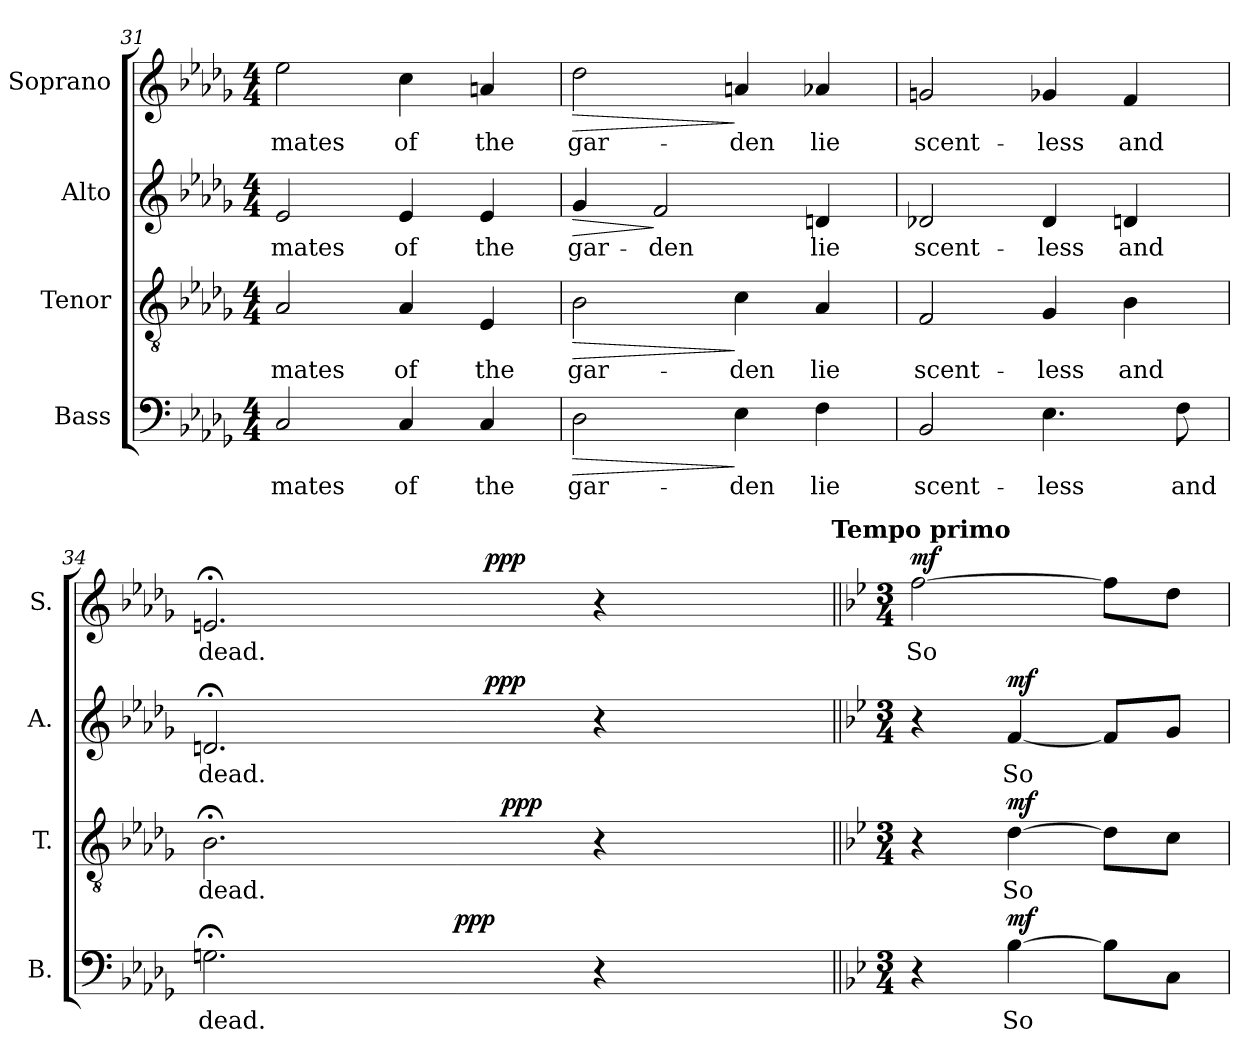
**kern	**text	**dynam	**kern	**text	**dynam	**kern	**text	**dynam	**kern	**text	**dynam
*part4	*part4	*part4	*part3	*part3	*part3	*part2	*part2	*part2	*part1	*part1	*part1
*staff4	*staff4	*staff4	*staff3	*staff3	*staff3	*staff2	*staff2	*staff2	*staff1	*staff1	*staff1
*I"Bass	*	*	*I"Tenor	*	*	*I"Alto	*	*	*I"Soprano	*	*
*I'B.	*	*	*I'T.	*	*	*I'A.	*	*	*I'S.	*	*
*clefF4	*	*	*clefGv2	*	*	*clefG2	*	*	*clefG2	*	*
*	*	*	*ITrd7c12	*	*	*	*	*	*	*	*
*k[b-e-a-d-g-]	*	*	*k[b-e-a-d-g-]	*	*	*k[b-e-a-d-g-]	*	*	*k[b-e-a-d-g-]	*	*
*D-:	*	*	*D-:	*	*	*D-:	*	*	*D-:	*	*
*M4/4	*	*	*M4/4	*	*	*M4/4	*	*	*M4/4	*	*
=31	=31	=31	=31	=31	=31	=31	=31	=31	=31	=31	=31
!	!LO:LY:b:color=#000000	!	!	!	!	!	!	!	!	!	!
!	!	!	!	!LO:LY:b:color=#000000	!	!	!	!	!	!	!
!	!	!	!	!	!	!	!LO:LY:b:color=#000000	!	!	!	!
!	!	!	!	!	!	!	!	!	!	!LO:LY:b:color=#000000	!
2Ci/	mates	.	2AA-i/	mates	.	2e-i/	mates	.	2ee-i\	mates	.
!	!LO:LY:b:color=#000000	!	!	!	!	!	!	!	!	!	!
!	!	!	!	!LO:LY:b:color=#000000	!	!	!	!	!	!	!
!	!	!	!	!	!	!	!LO:LY:b:color=#000000	!	!	!	!
!	!	!	!	!	!	!	!	!	!	!LO:LY:b:color=#000000	!
4Ci/	of	.	4AA-i/	of	.	4e-i/	of	.	4cci\	of	.
!	!LO:LY:b:color=#000000	!	!	!	!	!	!	!	!	!	!
!	!	!	!	!LO:LY:b:color=#000000	!	!	!	!	!	!	!
!	!	!	!	!	!	!	!LO:LY:b:color=#000000	!	!	!	!
!	!	!	!	!	!	!	!	!	!	!LO:LY:b:color=#000000	!
4Ci/	the	.	4EE-i/	the	.	4e-i/	the	.	4ani/	the	.
=32	=32	=32	=32	=32	=32	=32	=32	=32	=32	=32	=32
!	!LO:LY:b:color=#000000	!LO:HP:b	!	!	!	!	!	!	!	!	!
!	!	!	!	!LO:LY:b:color=#000000	!LO:HP:b	!	!	!	!	!	!
!	!	!	!	!	!	!	!LO:LY:b:color=#000000	!LO:HP:b	!	!	!
!	!	!	!	!	!	!	!	!	!	!LO:LY:b:color=#000000	!LO:HP:b
2D-i\	gar-	>	2BB-i\	gar-	>	4g-i/	gar-	>	2dd-i\	gar-	>
!	!	!	!	!	!	!	!LO:LY:b:color=#000000	!	!	!	!
.	.	.	.	.	.	2fi/	-den	]	.	.	.
!	!LO:LY:b:color=#000000	!	!	!	!	!	!	!	!	!	!
!	!	!	!	!LO:LY:b:color=#000000	!	!	!	!	!	!	!
!	!	!	!	!	!	!	!	!	!	!LO:LY:b:color=#000000	!
4E-i\	-den	]	4Ci\	-den	]	.	.	.	4ani/	-den	]
!	!LO:LY:b:color=#000000	!	!	!	!	!	!	!	!	!	!
!	!	!	!	!LO:LY:b:color=#000000	!	!	!	!	!	!	!
!	!	!	!	!	!	!	!LO:LY:b:color=#000000	!	!	!	!
!	!	!	!	!	!	!	!	!	!	!LO:LY:b:color=#000000	!
4Fi\	lie	.	4AA-i/	lie	.	4dni/	lie	.	4a-Xi/	lie	.
!!LO:LB:g=z
=33	=33	=33	=33	=33	=33	=33	=33	=33	=33	=33	=33
!	!LO:LY:b:color=#000000	!	!	!	!	!	!	!	!	!	!
!	!	!	!	!LO:LY:b:color=#000000	!	!	!	!	!	!	!
!	!	!	!	!	!	!	!LO:LY:b:color=#000000	!	!	!	!
!	!	!	!	!	!	!	!	!	!	!LO:LY:b:color=#000000	!
2BB-i/	scent-	.	2FFi/	scent-	.	2d-Xi/	scent-	.	2gni/	scent-	.
!	!LO:LY:b:color=#000000	!	!	!	!	!	!	!	!	!	!
!	!	!	!	!LO:LY:b:color=#000000	!	!	!	!	!	!	!
!	!	!	!	!	!	!	!LO:LY:b:color=#000000	!	!	!	!
!	!	!	!	!	!	!	!	!	!	!LO:LY:b:color=#000000	!
4.E-i\	-less	.	4GG-i/	-less	.	4d-i/	-less	.	4g-Xi/	-less	.
!	!	!	!	!LO:LY:b:color=#000000	!	!	!	!	!	!	!
!	!	!	!	!	!	!	!LO:LY:b:color=#000000	!	!	!	!
!	!	!	!	!	!	!	!	!	!	!LO:LY:b:color=#000000	!
.	.	.	4BB-i\	and	.	4dni/	and	.	4fi/	and	.
!	!LO:LY:b:color=#000000	!	!	!	!	!	!	!	!	!	!
8Fi\	and	.	.	.	.	.	.	.	.	.	.
=34	=34	=34	=34	=34	=34	=34	=34	=34	=34	=34	=34
!	!LO:LY:b:color=#000000	!	!	!	!	!	!	!	!	!	!
!	!	!	!	!LO:LY:b:color=#000000	!	!	!	!	!	!	!
!	!	!	!	!	!	!	!LO:LY:b:color=#000000	!	!	!	!
!	!	!	!	!	!	!	!	!	!	!LO:LY:b:color=#000000	!
*^	*	*	*^	*	*	*^	*	*	*^	*	*
*	*	*	*	*	*	*	*	*	*	*	*	*	*^	*	*
2.Gn;i\	4ryy	dead.	.	2.BB-;i\	2ryy	dead.	.	2.dn;i/	2ryy	dead.	.	2.en;i/	2ryy	2ryy	dead.	.
.	8ryy	.	.	.	.	.	.	.	.	.	.	.	.	.	.	.
.	16ryy	.	.	.	.	.	.	.	.	.	.	.	.	.	.	.
.	32ryy	.	.	.	.	.	.	.	.	.	.	.	.	.	.	.
.	64ryy	.	.	.	.	.	.	.	.	.	.	.	.	.	.	.
.	512.ryy	.	.	.	.	.	.	.	.	.	.	.	.	.	.	.
.	2ryy	.	ppp	.	.	.	.	.	.	.	.	.	.	.	.	.
.	.	.	.	.	64ryy	.	.	.	128.ryy	.	.	.	128.ryy	4ryy	.	.
.	.	.	.	.	.	.	.	.	4ryy	.	ppp	.	4ryy	.	.	ppp
.	.	.	.	.	256ryy	.	.	.	.	.	.	.	.	.	.	.
.	.	.	.	.	1024ryy	.	.	.	.	.	.	.	.	.	.	.
.	.	.	.	.	4ryy	.	ppp	.	.	.	.	.	.	.	.	.
4r	.	.	.	4r	.	.	.	4r	.	.	.	4r	.	8ryy	.	.
.	.	.	.	.	.	.	.	.	8ryy	.	.	.	8ryy	.	.	.
.	.	.	.	.	8ryy	.	.	.	.	.	.	.	.	.	.	.
.	.	.	.	.	.	.	.	.	.	.	.	.	.	16ryy	.	.
.	.	.	.	.	.	.	.	.	16ryy	.	.	.	16ryy	.	.	.
.	.	.	.	.	16ryy	.	.	.	.	.	.	.	.	.	.	.
.	.	.	.	.	.	.	.	.	.	.	.	.	.	32ryy	.	.
.	.	.	.	.	.	.	.	.	32ryy	.	.	.	32ryy	.	.	.
.	.	.	.	.	32ryy	.	.	.	.	.	.	.	.	.	.	.
.	.	.	.	.	.	.	.	.	.	.	.	.	.	64ryy	.	.
.	.	.	.	.	.	.	.	.	64ryy	.	.	.	64ryy	.	.	.
.	.	.	.	.	.	.	.	.	.	.	.	.	.	128...ryy	.	.
.	128ryy	.	.	.	.	.	.	.	.	.	.	.	.	.	.	.
.	.	.	.	.	128ryy	.	.	.	.	.	.	.	.	.	.	.
.	256ryy	.	.	.	.	.	.	.	.	.	.	.	.	.	.	.
.	.	.	.	.	.	.	.	.	256ryy	.	.	.	256ryy	.	.	.
.	.	.	.	.	512.ryy	.	.	.	.	.	.	.	.	.	.	.
!	!	!	!	!	!	!	!	!	!	!	!	!	!	!LO:TX:a:B:t=Tempo primo	!	!
.	1024ryy	.	.	.	.	.	.	.	.	.	.	.	.	1024ryy	.	.
*v	*v	*	*	*	*	*	*	*v	*v	*	*	*v	*v	*v	*	*
*	*	*	*v	*v	*	*	*	*	*	*	*	*
=35||	=35||	=35||	=35||	=35||	=35||	=35||	=35||	=35||	=35||	=35||	=35||
*k[b-e-]	*	*	*k[b-e-]	*	*	*k[b-e-]	*	*	*k[b-e-]	*	*
*B-:	*	*	*B-:	*	*	*B-:	*	*	*B-:	*	*
*M3/4	*	*	*M3/4	*	*	*M3/4	*	*	*M3/4	*	*
*^	*	*	*^	*	*	*^	*	*	*^	*	*
*	*	*	*	*	*	*	*	*	*	*	*	*	*^	*	*
!	!	!	!	!	!	!	!	!	!	!	!	!	!	!	!LO:LY:b:color=#000000	!
*v	*v	*	*	*	*	*	*	*v	*v	*	*	*v	*v	*v	*	*
*	*	*	*v	*v	*	*	*	*	*	*	*	*
4r	.	.	4r	.	.	4r	.	.	[>2ffi\	So	mf
!	!LO:LY:b:color=#000000	!	!	!	!	!	!	!	!	!	!
!	!	!	!	!LO:LY:b:color=#000000	!	!	!	!	!	!	!
!	!	!	!	!	!	!	!LO:LY:b:color=#000000	!	!	!	!
[>4B-i\	So	mf	[>4Di\	So	mf	[<4fi/	So	mf	.	.	.
8B-i\L]	.	.	8Di\L]	.	.	8fi/L]	.	.	8ffi\L]	.	.
8Ci\J	.	.	8Ci\J	.	.	8gi/J	.	.	8ddi\J	.	.
=	=	=	=	=	=	=	=	=	=	=	=
*-	*-	*-	*-	*-	*-	*-	*-	*-	*-	*-	*-
